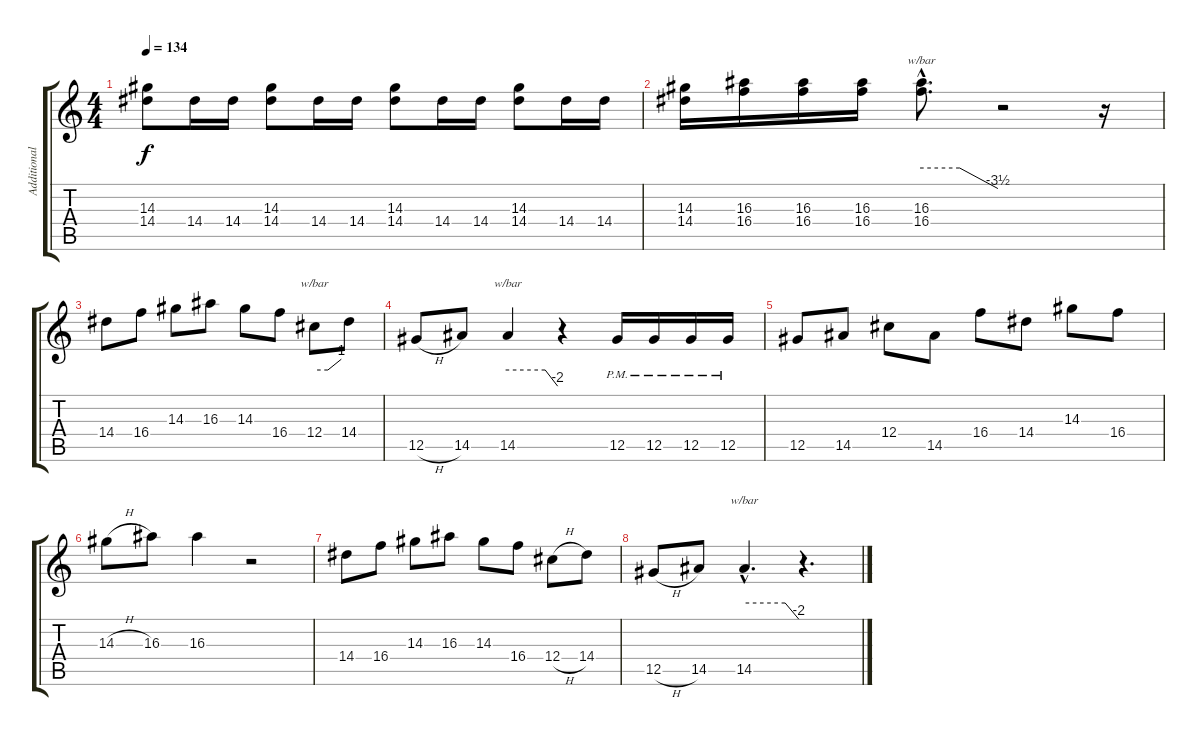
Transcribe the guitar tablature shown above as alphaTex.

\track ("Additional" "Additional") {instrument distortionguitar}
\staff {score tabs}
\tuning (Eb4 Bb3 Gb3 Db3 Ab2 Eb2) {hide}
\ts (4 4)
\tempo 134
\clef g2
\ks c
(14.3 14.4).8{dy f} 14.4.16 14.4.16 (14.3 14.4).8 14.4.16 14.4.16 (14.3 14.4).8 14.4.16 14.4.16 (14.3 14.4).8 14.4.16 14.4.16 |
(14.3 14.4).16 (16.3 16.4).16 (16.3 16.4).16 (16.3 16.4).16 (16.3{hac} 16.4{hac}).8{d tbe (custom default 0 0 30 0 60 -14)} r.2 r.16 |
14.4.8 16.4.8 14.3.8 16.3.8 14.3.8 16.4.8 12.4.8{tbe (custom default 0 0 30 0 60 4)} 14.4.8 |
12.5{h}.8 14.5.8 14.5.4{tbe (custom default 0 0 45 0 60 -8)} r.4 12.5{pm}.16 12.5{pm}.16 12.5{pm}.16 12.5{pm}.16 |
12.5.8 14.5.8 12.4.8 14.5.8 16.4.8 14.4.8 14.3.8 16.4.8 |
14.3{h}.8 16.3.8 16.3.4 r.2 |
14.4.8 16.4.8 14.3.8 16.3.8 14.3.8 16.4.8 12.4{h}.8 14.4.8 |
12.5{h}.8 14.5.8 14.5{hac}.4{d tbe (custom default 0 0 45 0 60 -8)} r.4{d}
